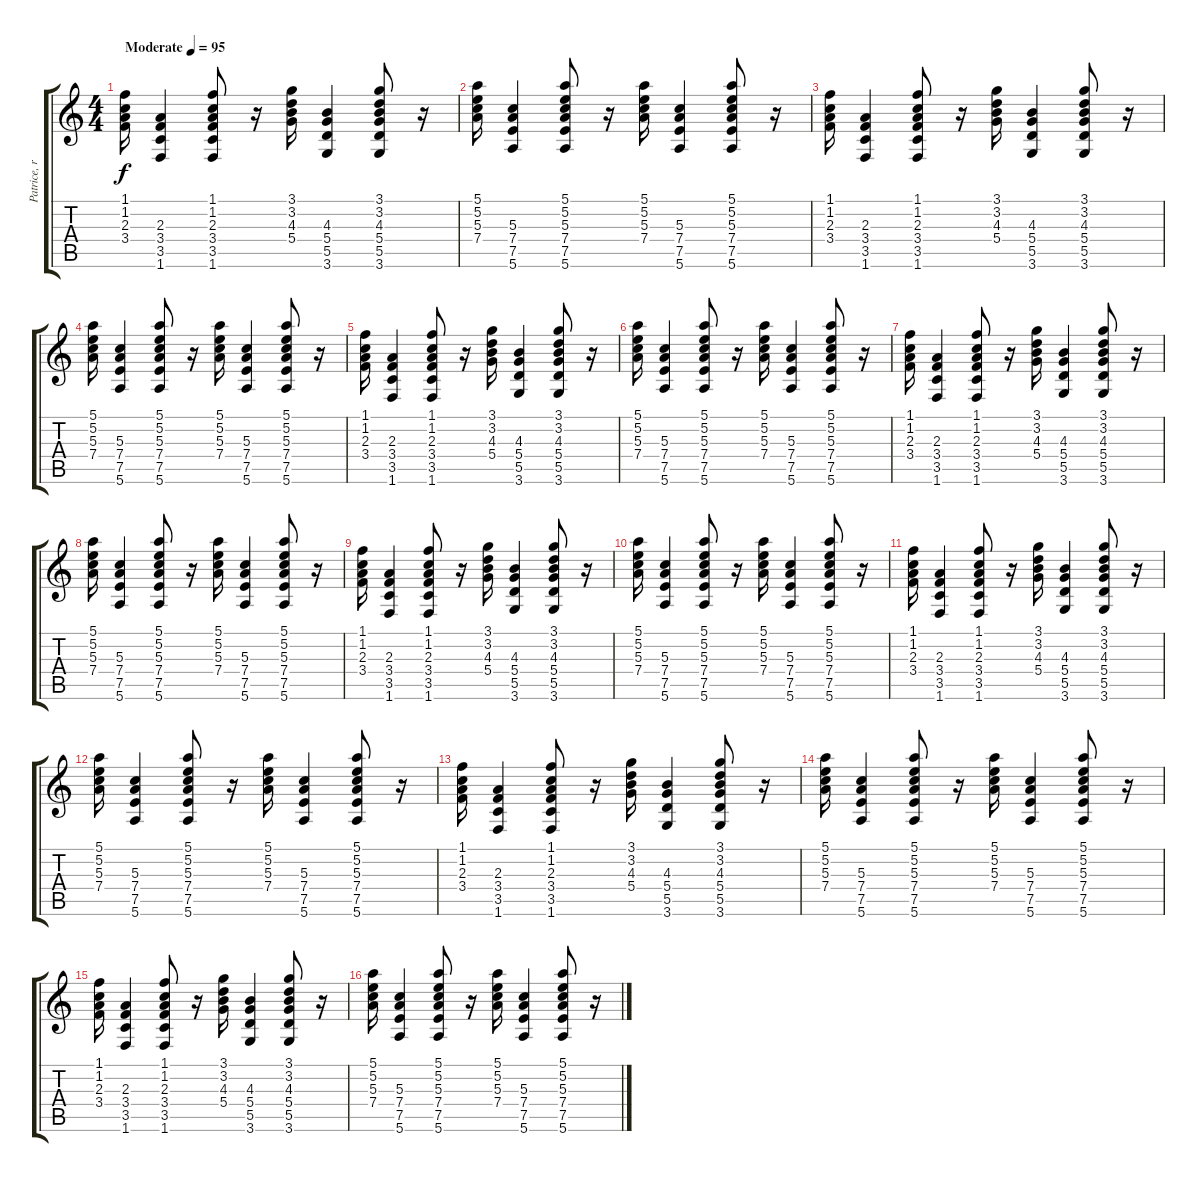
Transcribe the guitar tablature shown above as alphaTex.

\track ("Patrice, rhythm guitar" "Patrice, r") {instrument acousticguitarsteel}
\staff {score tabs}
\tuning (E4 B3 G3 D3 A2 E2) {hide}
\ts (4 4)
\tempo (95 "Moderate")
\clef g2
\ks c
(1.1 1.2 2.3 3.4).16{dy f instrument acousticguitarsteel} (2.3 3.4 3.5 1.6).4 (1.1 1.2 2.3 3.4 3.5 1.6).8 r.16 (3.1 3.2 4.3 5.4).16 (4.3 5.4 5.5 3.6).4 (3.1 3.2 4.3 5.4 5.5 3.6).8 r.16 |
(5.1 5.2 5.3 7.4).16 (5.3 7.4 7.5 5.6).4 (5.1 5.2 5.3 7.4 7.5 5.6).8{beam Up} r.16 (5.1 5.2 5.3 7.4).16 (5.3 7.4 7.5 5.6).4 (5.1 5.2 5.3 7.4 7.5 5.6).8 r.16 |
(1.1 1.2 2.3 3.4).16 (2.3 3.4 3.5 1.6).4 (1.1 1.2 2.3 3.4 3.5 1.6).8 r.16 (3.1 3.2 4.3 5.4).16 (4.3 5.4 5.5 3.6).4 (3.1 3.2 4.3 5.4 5.5 3.6).8 r.16 |
(5.1 5.2 5.3 7.4).16 (5.3 7.4 7.5 5.6).4 (5.1 5.2 5.3 7.4 7.5 5.6).8{beam Up} r.16 (5.1 5.2 5.3 7.4).16 (5.3 7.4 7.5 5.6).4 (5.1 5.2 5.3 7.4 7.5 5.6).8 r.16 |
(1.1 1.2 2.3 3.4).16 (2.3 3.4 3.5 1.6).4 (1.1 1.2 2.3 3.4 3.5 1.6).8 r.16 (3.1 3.2 4.3 5.4).16 (4.3 5.4 5.5 3.6).4 (3.1 3.2 4.3 5.4 5.5 3.6).8 r.16 |
(5.1 5.2 5.3 7.4).16 (5.3 7.4 7.5 5.6).4 (5.1 5.2 5.3 7.4 7.5 5.6).8 r.16 (5.1 5.2 5.3 7.4).16 (5.3 7.4 7.5 5.6).4 (5.1 5.2 5.3 7.4 7.5 5.6).8 r.16 |
(1.1 1.2 2.3 3.4).16 (2.3 3.4 3.5 1.6).4 (1.1 1.2 2.3 3.4 3.5 1.6).8 r.16 (3.1 3.2 4.3 5.4).16 (4.3 5.4 5.5 3.6).4 (3.1 3.2 4.3 5.4 5.5 3.6).8 r.16 |
(5.1 5.2 5.3 7.4).16 (5.3 7.4 7.5 5.6).4 (5.1 5.2 5.3 7.4 7.5 5.6).8 r.16 (5.1 5.2 5.3 7.4).16 (5.3 7.4 7.5 5.6).4 (5.1 5.2 5.3 7.4 7.5 5.6).8 r.16 |
(1.1 1.2 2.3 3.4).16 (2.3 3.4 3.5 1.6).4 (1.1 1.2 2.3 3.4 3.5 1.6).8 r.16 (3.1 3.2 4.3 5.4).16 (4.3 5.4 5.5 3.6).4 (3.1 3.2 4.3 5.4 5.5 3.6).8 r.16 |
(5.1 5.2 5.3 7.4).16 (5.3 7.4 7.5 5.6).4 (5.1 5.2 5.3 7.4 7.5 5.6).8 r.16 (5.1 5.2 5.3 7.4).16 (5.3 7.4 7.5 5.6).4 (5.1 5.2 5.3 7.4 7.5 5.6).8 r.16 |
(1.1 1.2 2.3 3.4).16 (2.3 3.4 3.5 1.6).4 (1.1 1.2 2.3 3.4 3.5 1.6).8 r.16 (3.1 3.2 4.3 5.4).16 (4.3 5.4 5.5 3.6).4 (3.1 3.2 4.3 5.4 5.5 3.6).8 r.16 |
(5.1 5.2 5.3 7.4).16 (5.3 7.4 7.5 5.6).4 (5.1 5.2 5.3 7.4 7.5 5.6).8 r.16 (5.1 5.2 5.3 7.4).16 (5.3 7.4 7.5 5.6).4 (5.1 5.2 5.3 7.4 7.5 5.6).8 r.16 |
(1.1 1.2 2.3 3.4).16 (2.3 3.4 3.5 1.6).4 (1.1 1.2 2.3 3.4 3.5 1.6).8 r.16 (3.1 3.2 4.3 5.4).16 (4.3 5.4 5.5 3.6).4 (3.1 3.2 4.3 5.4 5.5 3.6).8 r.16 |
(5.1 5.2 5.3 7.4).16 (5.3 7.4 7.5 5.6).4 (5.1 5.2 5.3 7.4 7.5 5.6).8 r.16 (5.1 5.2 5.3 7.4).16 (5.3 7.4 7.5 5.6).4 (5.1 5.2 5.3 7.4 7.5 5.6).8 r.16 |
(1.1 1.2 2.3 3.4).16 (2.3 3.4 3.5 1.6).4 (1.1 1.2 2.3 3.4 3.5 1.6).8 r.16 (3.1 3.2 4.3 5.4).16 (4.3 5.4 5.5 3.6).4 (3.1 3.2 4.3 5.4 5.5 3.6).8 r.16 |
(5.1 5.2 5.3 7.4).16 (5.3 7.4 7.5 5.6).4 (5.1 5.2 5.3 7.4 7.5 5.6).8 r.16 (5.1 5.2 5.3 7.4).16 (5.3 7.4 7.5 5.6).4 (5.1 5.2 5.3 7.4 7.5 5.6).8 r.16
